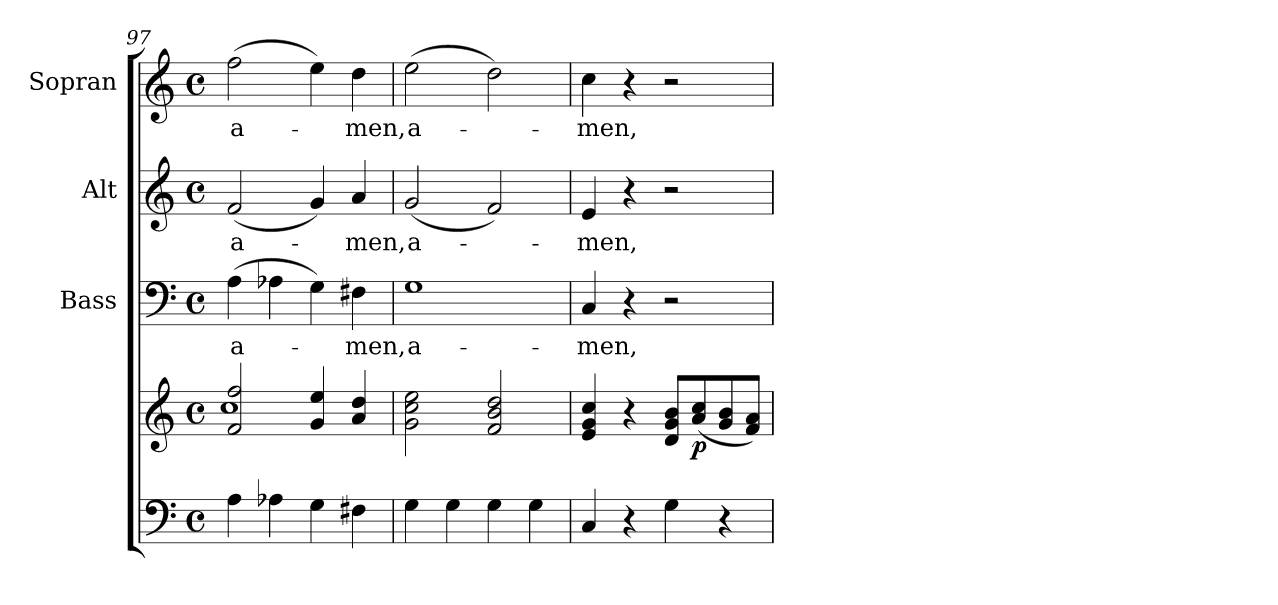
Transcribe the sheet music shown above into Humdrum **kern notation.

**kern	**kern	**dynam	**kern	**text	**kern	**text	**kern	**text
*part4	*part4	*part4	*part3	*part3	*part2	*part2	*part1	*part1
*staff5	*staff4	*staff4/5	*staff3	*staff3	*staff2	*staff2	*staff1	*staff1
*	*	*	*I"Bass	*	*I"Alt	*	*I"Sopran	*
*	*	*	*I'B.	*	*I'A.	*	*I'S.	*
*clefF4	*clefG2	*	*clefF4	*	*clefG2	*	*clefG2	*
*k[]	*k[]	*	*k[]	*	*k[]	*	*k[]	*
*C:	*C:	*	*C:	*	*C:	*	*C:	*
*M4/4	*M4/4	*	*M4/4	*	*M4/4	*	*M4/4	*
*met(c)	*met(c)	*	*met(c)	*	*met(c)	*	*met(c)	*
=97	=97	=97	=97	=97	=97	=97	=97	=97
*	*^	*	*	*	*	*	*	*
!	!	!	!	!	!LO:LY:b	!	!LO:LY:b	!	!LO:LY:b
4A\	2f/ 2ff/	1cc	.	(>4A\	a-	(<2f/	a-	(>2ff\	a-
4A-X\	.	.	.	4A-X\	.	.	.	.	.
4G\	4g/ 4ee/	.	.	4G\)	.	4g/)	.	4ee\)	.
!	!	!	!	!	!LO:LY:b	!	!LO:LY:b	!	!LO:LY:b
4F#X\	4a/ 4dd/	.	.	4F#X\	-men,	4a/	-men,	4dd\	-men,
*	*v	*v	*	*	*	*	*	*	*
=98	=98	=98	=98	=98	=98	=98	=98	=98
!	!	!	!	!LO:LY:b	!	!LO:LY:b	!	!LO:LY:b
4G\	2g\ 2cc\ 2ee\	.	1G	a-	(<2g/	a-	(>2ee\	a-
4G\	.	.	.	.	.	.	.	.
4G\	2f/ 2b/ 2dd/	.	.	.	2f/)	.	2dd\)	.
4G\	.	.	.	.	.	.	.	.
=99	=99	=99	=99	=99	=99	=99	=99	=99
!	!	!	!	!LO:LY:b	!	!LO:LY:b	!	!LO:LY:b
4C/	4e/ 4g/ 4cc/	.	4C/	-men,	4e/	-men,	4cc\	-men,
4r	4r	.	4r	.	4r	.	4r	.
4G\	8d/ 8g/ 8b/L	.	2r	.	2r	.	2r	.
!	!	!LO:DY:b	!	!	!	!	!	!
.	(<8a/ 8cc/	p	.	.	.	.	.	.
4r	8g/ 8b/	.	.	.	.	.	.	.
.	8f/ 8a/J)	.	.	.	.	.	.	.
=	=	=	=	=	=	=	=	=
*-	*-	*-	*-	*-	*-	*-	*-	*-
